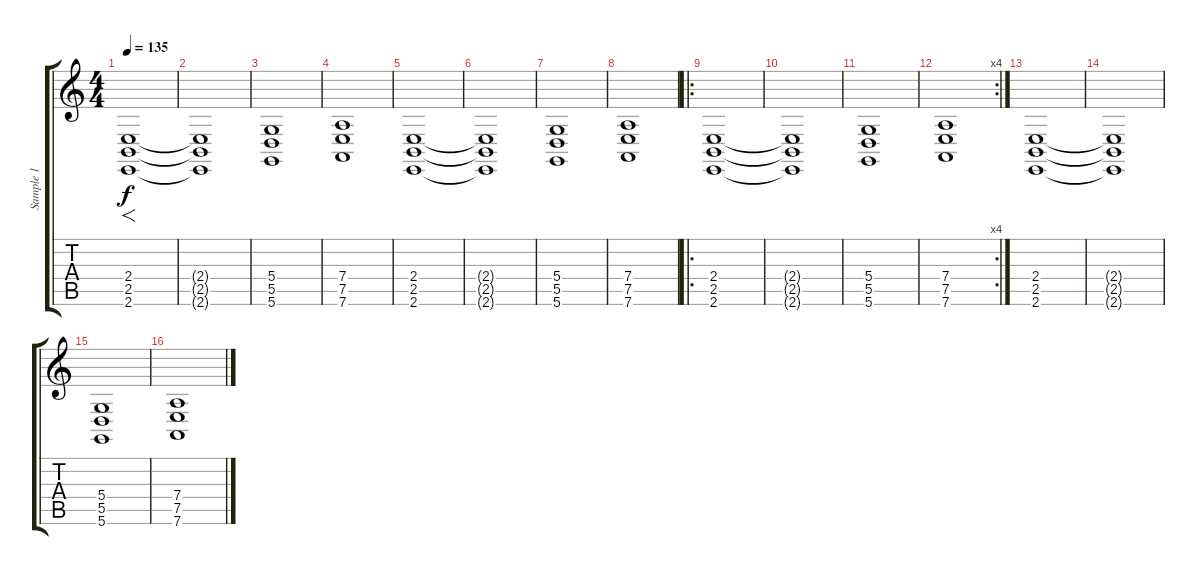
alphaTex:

\track ("Sample 1" "Sample 1") {instrument synthstrings1}
\staff {score tabs}
\tuning (E4 B3 G3 D3 A2 D2) {hide}
\ts (4 4)
\tempo 135
\clef g2
\ks c
(2.4 2.5 2.6).1{f dy f instrument synthstrings1} |
(2.4{t} 2.5{t} 2.6{t}).1 |
(5.4 5.5 5.6).1 |
(7.4 7.5 7.6).1 |
(2.4 2.5 2.6).1 |
(2.4{t} 2.5{t} 2.6{t}).1 |
(5.4 5.5 5.6).1 |
(7.4 7.5 7.6).1 |
\ro
(2.4 2.5 2.6).1 |
(2.4{t} 2.5{t} 2.6{t}).1 |
(5.4 5.5 5.6).1 |
\rc 4
(7.4 7.5 7.6).1 |
(2.4 2.5 2.6).1 |
(2.4{t} 2.5{t} 2.6{t}).1 |
(5.4 5.5 5.6).1 |
(7.4 7.5 7.6).1
